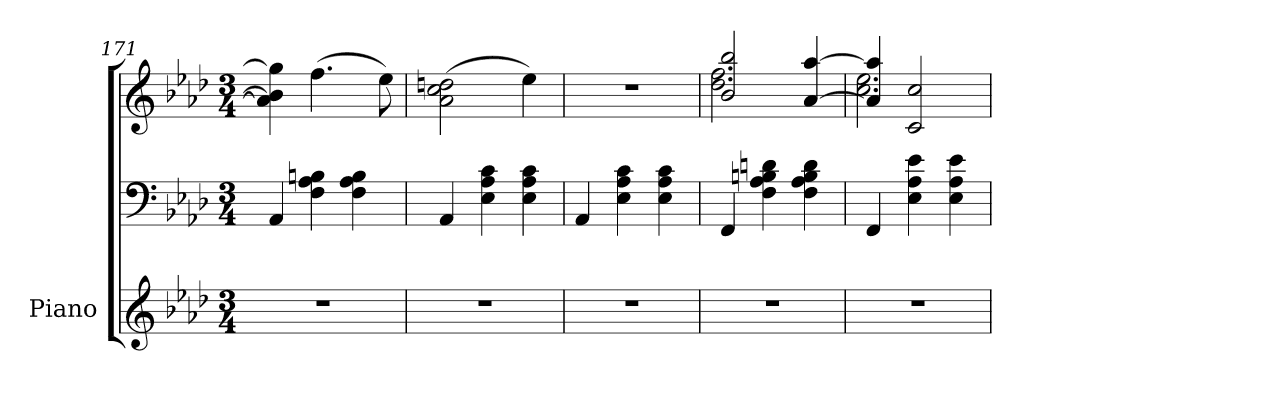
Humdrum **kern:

**kern	**kern	**kern
*part1	*part1	*part1
*staff3	*staff2	*staff1
*I"Piano	*	*
*I'Pno.	*	*
*clefG2	*clefF4	*clefG2
*k[b-e-a-d-]	*k[b-e-a-d-]	*k[b-e-a-d-]
*M3/4	*M3/4	*M3/4
=171	=171	=171
2.r	4AA-/	4a-\] 4b\] 4gg\]
.	4F\ 4A-\ 4Bn\	(>4.ff\
.	4F\ 4A-\ 4B\	.
.	.	8ee-\)
=172	=172	=172
2.r	4AA-/	(>2a-\ 2cc\ 2ddn\
.	4E-\ 4A-\ 4c\	.
.	4E-\ 4A-\ 4c\	4ee-\)
=173	=173	=173
2.r	4AA-/	2.r
.	4E-\ 4A-\ 4c\	.
.	4E-\ 4A-\ 4c\	.
=174	=174	=174
*	*	*^
2.r	4FF/	2b-/ 2bb-/	2.dd-\ 2.ff\
.	4F\ 4A-\ 4Bn\ 4dn\	.	.
.	4F\ 4A-\ 4B\ 4d\	[4a-/ [4aa-/	.
=175	=175	=175	=175
2.r	4FF/	4a-/] 4aa-/]	2.cc\ 2.ee-\
.	4E-\ 4A-\ 4e-\	2c/ 2cc/	.
.	4E-\ 4A-\ 4e-\	.	.
*	*	*v	*v
=	=	=
*-	*-	*-
